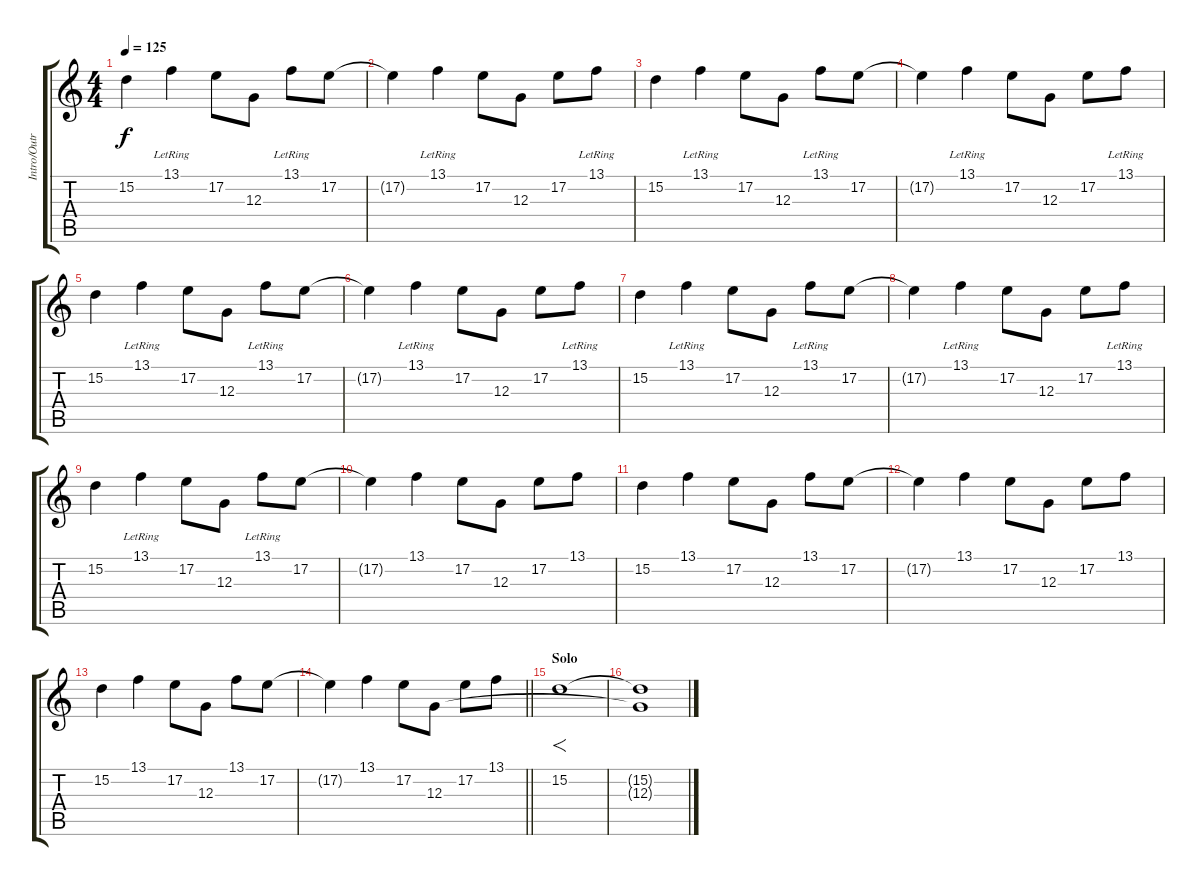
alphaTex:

\track ("Intro/Outro" "Intro/Outr") {instrument electricpiano1}
\staff {score tabs}
\tuning (E4 B3 G3 D3 A2 E2) {hide}
\ts (4 4)
\tempo 125
\clef g2
\ks c
15.2.4{dy f} 13.1{lr}.4 17.2.8 12.3.8 13.1{lr}.8 17.2.8 |
17.2{t}.4 13.1{lr}.4 17.2.8 12.3.8 17.2.8 13.1{lr}.8 |
15.2.4 13.1{lr}.4 17.2.8 12.3.8 13.1{lr}.8 17.2.8 |
17.2{t}.4 13.1{lr}.4 17.2.8 12.3.8 17.2.8 13.1{lr}.8 |
15.2.4 13.1{lr}.4 17.2.8 12.3.8 13.1{lr}.8 17.2.8 |
17.2{t}.4 13.1{lr}.4 17.2.8 12.3.8 17.2.8 13.1{lr}.8 |
15.2.4 13.1{lr}.4 17.2.8 12.3.8 13.1{lr}.8 17.2.8 |
17.2{t}.4 13.1{lr}.4 17.2.8 12.3.8 17.2.8 13.1{lr}.8 |
15.2.4 13.1{lr}.4 17.2.8 12.3.8 13.1{lr}.8 17.2.8 |
17.2{t}.4 13.1.4 17.2.8 12.3.8 17.2.8 13.1.8 |
15.2.4 13.1.4 17.2.8 12.3.8 13.1.8 17.2.8 |
17.2{t}.4 13.1.4 17.2.8 12.3.8 17.2.8 13.1.8 |
15.2.4 13.1.4 17.2.8 12.3.8 13.1.8 17.2.8 |
\barLineRight lightlight
17.2{t}.4 13.1.4 17.2.8 12.3.8 17.2.8 13.1.8 |
\section ("" "Solo")
15.2.1{f volume 7 instrument lead2sawtooth} |
(15.2{t} 12.3{t}).1
